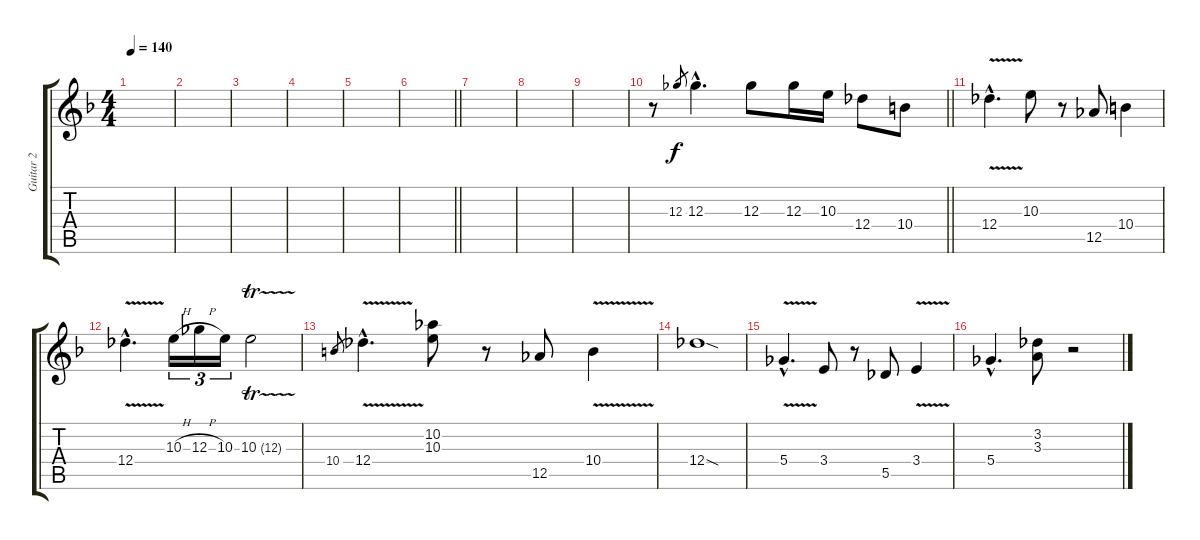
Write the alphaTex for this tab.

\track ("Guitar 2" "Guitar 2") {instrument acousticguitarnylon}
\staff {score tabs}
\tuning (Eb4 Bb3 Gb3 Db3 Ab2 Eb2) {hide}
\ts (4 4)
\tempo 140
\clef g2
\ks f
|
|
|
|
|
\barLineRight lightlight
|
|
|
|
\barLineRight lightlight
r.8 12.3.8{gr} 12.3{hac}.4{d} 12.3.8 12.3.16 10.3.16 12.4.8 10.4.8 |
12.4{v hac}.4{d} 10.3.8 r.8 12.5.8 10.4.4 |
12.4{v hac}.4{d} 10.3{h}.16{tu (3 2)} 12.3{h}.16{tu (3 2)} 10.3.16{tu (3 2)} 10.3{tr (12 32)}.2 |
10.4.8{gr} 12.4{v hac}.4{d} (10.2 10.3).8 r.8 12.5.8 10.4{v}.4 |
12.4{sod}.1 |
5.4{v hac}.4{d} 3.4.8 r.8 5.5.8 3.4{v}.4 |
5.4{hac}.4{d} (3.2 3.3).8 r.2
